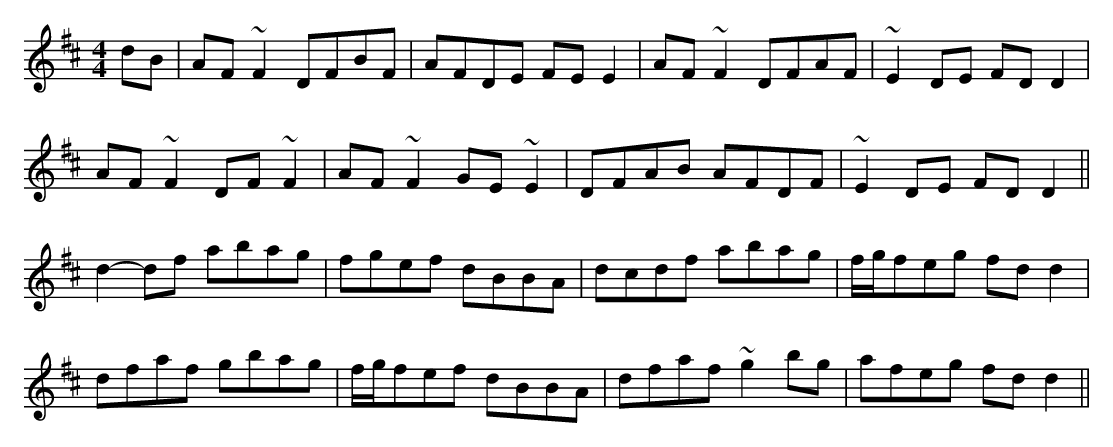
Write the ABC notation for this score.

X:1
M:4/4
K:D
dB|AF ~F2 DFBF|AFDE FE E2|AF ~F2 DFAF|~E2 DE FD D2|
AF ~F2 DF ~F2|AF ~F2 GE ~E2|DFAB AFDF|~E2 DE FD D2||
d2-df abag|fgef dBBA|dcdf abag|f/g/feg fd d2|
dfaf gbag|f/g/fef dBBA|dfaf ~g2 bg|afeg fd d2||
